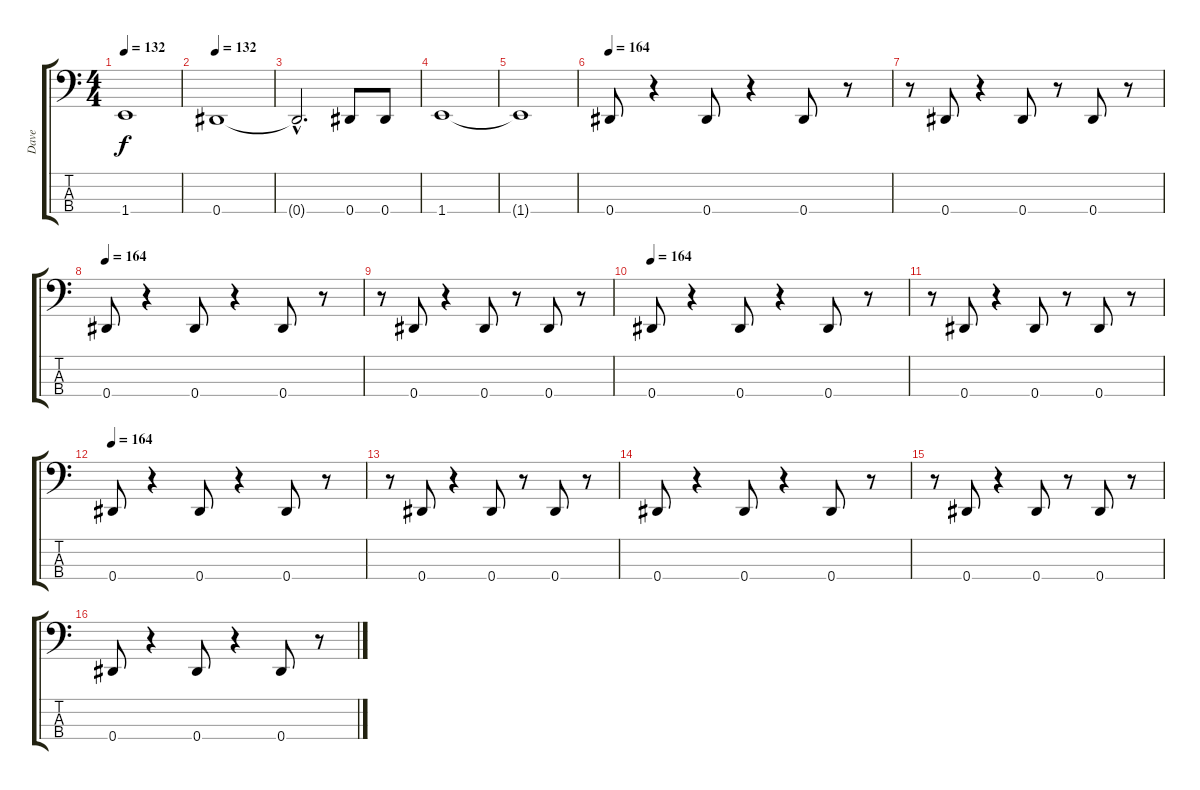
\track ("Dave" "Dave") {instrument electricbasspick}
\staff {score tabs}
\tuning (Gb2 Db2 Ab1 Eb1) {hide}
\ts (4 4)
\tempo 132
\clef f4
\ks c
1.4{t}.1{dy f} |
\tempo 132
0.4.1 |
0.4{hac t}.2{d} 0.4.8 0.4.8 |
1.4.1 |
1.4{t}.1 |
\tempo 150
\tempo 164
0.4.8 r.4 0.4.8 r.4 0.4.8 r.8 |
r.8 0.4.8 r.4 0.4.8 r.8 0.4.8 r.8 |
\tempo 150
\tempo 164
0.4.8 r.4 0.4.8 r.4 0.4.8 r.8 |
r.8 0.4.8 r.4 0.4.8 r.8 0.4.8 r.8 |
\tempo 150
\tempo 164
0.4.8 r.4 0.4.8 r.4 0.4.8 r.8 |
r.8 0.4.8 r.4 0.4.8 r.8 0.4.8 r.8 |
\tempo 150
\tempo 164
0.4.8 r.4 0.4.8 r.4 0.4.8 r.8 |
r.8 0.4.8 r.4 0.4.8 r.8 0.4.8 r.8 |
0.4.8 r.4 0.4.8 r.4 0.4.8 r.8 |
r.8 0.4.8 r.4 0.4.8 r.8 0.4.8 r.8 |
0.4.8 r.4 0.4.8 r.4 0.4.8 r.8
